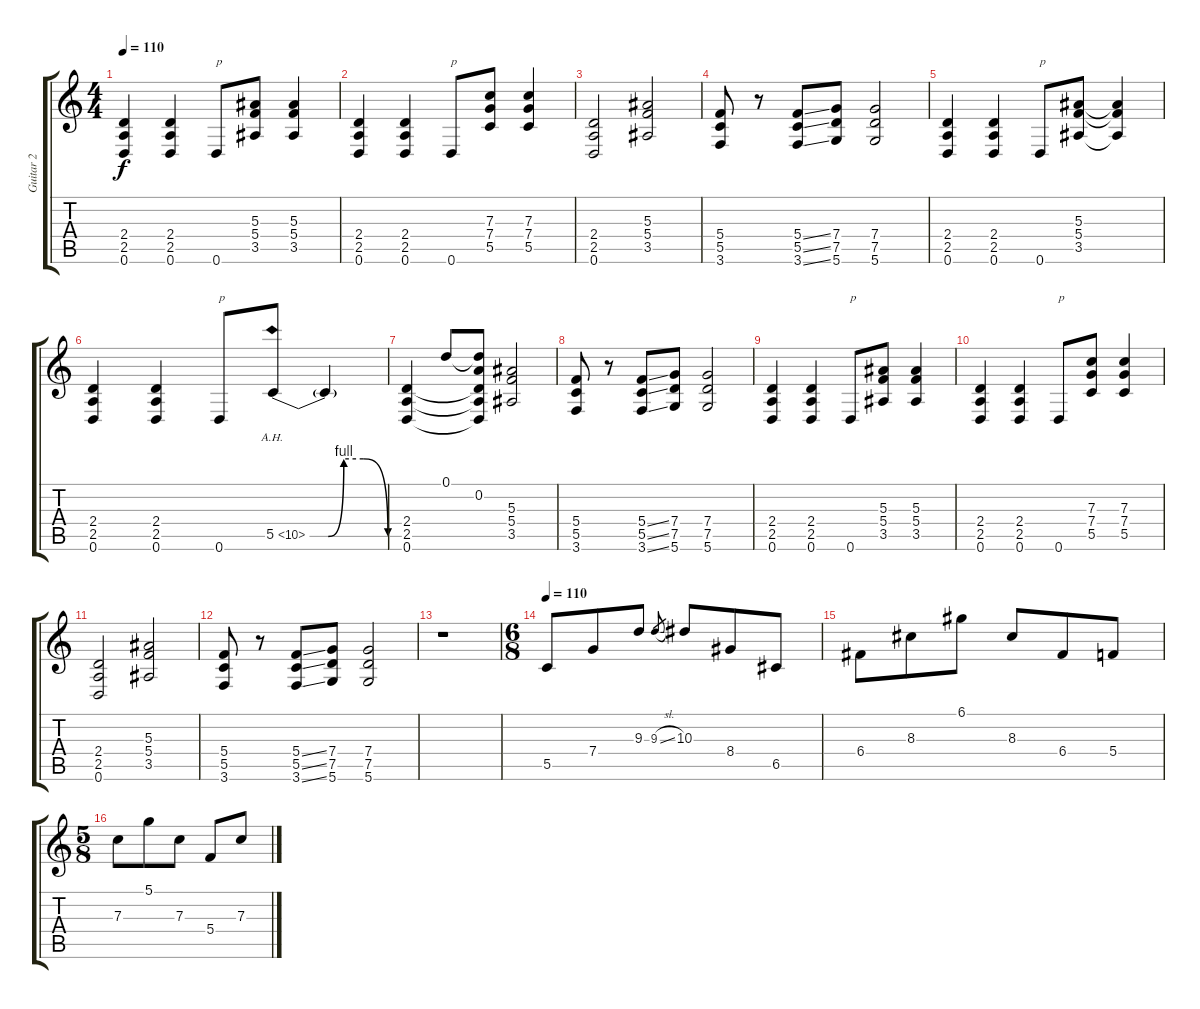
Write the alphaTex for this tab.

\track ("Guitar 2" "Guitar 2") {instrument distortionguitar}
\staff {score tabs}
\tuning (D4 A3 F3 C3 G2 D2) {hide}
\ts (4 4)
\tempo 110
\clef g2
\ks c
(2.4 2.5 0.6).4{dy f} (2.4 2.5 0.6).4 0.6.8{txt "p"} (5.3 5.4 3.5).8 (5.3 5.4 3.5).4 |
(2.4 2.5 0.6).4 (2.4 2.5 0.6).4 0.6.8{txt "p"} (7.3 7.4 5.5).8 (7.3 7.4 5.5).4 |
(2.4 2.5 0.6).2 (5.3 5.4 3.5).2 |
(5.4 5.5 3.6).8 r.8 (5.4{ss} 5.5{ss} 3.6{ss}).8 (7.4 7.5 5.6).8 (7.4 7.5 5.6).2 |
(2.4 2.5 0.6).4 (2.4 2.5 0.6).4 0.6.8{txt "p"} (5.3 5.4 3.5).8 (5.3{t} 5.4{t} 3.5{t}).4 |
(2.4 2.5 0.6).4 (2.4 2.5 0.6).4 0.6.8{txt "p"} 5.5{be (custom 0 0 14 0 26 4 41 4 60 0) ah 5}.8 5.5{t}.4 |
(2.4 2.5 0.6).4 0.1.8 (0.1{t} 0.2 2.4{t} 2.5{t} 0.6{t}).8 (5.3 5.4 3.5).2 |
(5.4 5.5 3.6).8 r.8 (5.4{ss} 5.5{ss} 3.6{ss}).8 (7.4 7.5 5.6).8 (7.4 7.5 5.6).2 |
(2.4 2.5 0.6).4 (2.4 2.5 0.6).4 0.6.8{txt "p"} (5.3 5.4 3.5).8 (5.3 5.4 3.5).4 |
(2.4 2.5 0.6).4 (2.4 2.5 0.6).4 0.6.8{txt "p"} (7.3 7.4 5.5).8 (7.3 7.4 5.5).4 |
(2.4 2.5 0.6).2 (5.3 5.4 3.5).2 |
(5.4 5.5 3.6).8 r.8 (5.4{ss} 5.5{ss} 3.6{ss}).8 (7.4 7.5 5.6).8 (7.4 7.5 5.6).2 |
r.1 |
\ts (6 8)
\tempo 110
5.5.8 7.4.8 9.3.8 9.3{sl}.8{gr} 10.3.8 8.4.8 6.5.8 |
6.4.8 8.3.8 6.1.8 8.3.8 6.4.8 5.4.8 |
\ts (5 8)
7.3.8 5.1.8 7.3.8 5.4.8 7.3.8
